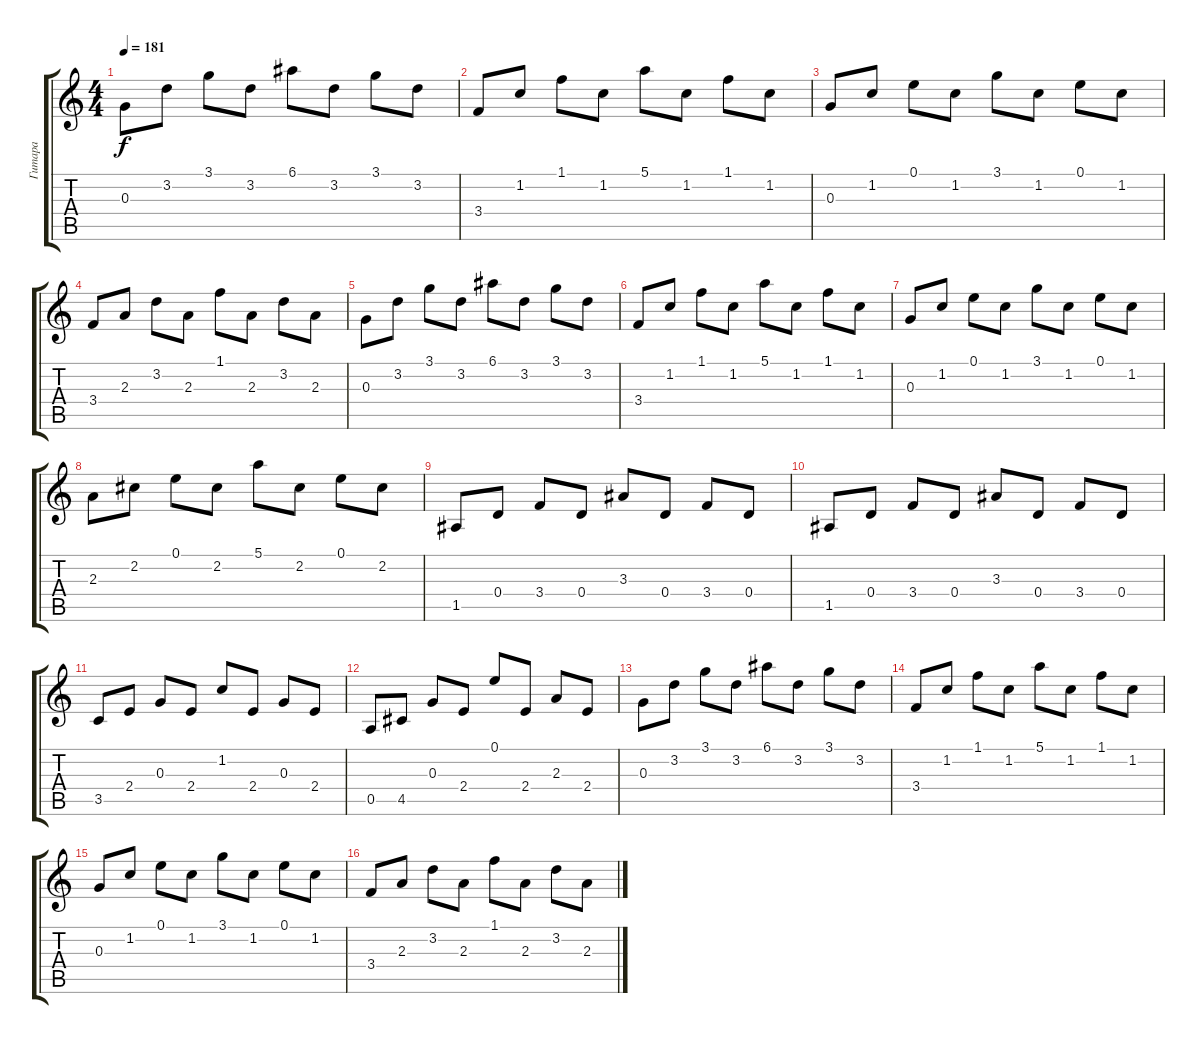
\track ("Гитара" "Гитара") {instrument acousticguitarsteel}
\staff {score tabs}
\tuning (E4 B3 G3 D3 A2 E2) {hide}
\ts (4 4)
\tempo 181
\clef g2
\ks c
0.3.8{dy f} 3.2.8 3.1.8 3.2.8 6.1.8 3.2.8 3.1.8 3.2.8 |
3.4.8 1.2.8 1.1.8 1.2.8 5.1.8 1.2.8 1.1.8 1.2.8 |
0.3.8 1.2.8 0.1.8 1.2.8 3.1.8 1.2.8 0.1.8 1.2.8 |
3.4.8 2.3.8 3.2.8 2.3.8 1.1.8 2.3.8 3.2.8 2.3.8 |
0.3.8 3.2.8 3.1.8 3.2.8 6.1.8 3.2.8 3.1.8 3.2.8 |
3.4.8 1.2.8 1.1.8 1.2.8 5.1.8 1.2.8 1.1.8 1.2.8 |
0.3.8 1.2.8 0.1.8 1.2.8 3.1.8 1.2.8 0.1.8 1.2.8 |
2.3.8 2.2.8 0.1.8 2.2.8 5.1.8 2.2.8 0.1.8 2.2.8 |
1.5.8 0.4.8 3.4.8 0.4.8 3.3.8 0.4.8 3.4.8 0.4.8 |
1.5.8 0.4.8 3.4.8 0.4.8 3.3.8 0.4.8 3.4.8 0.4.8 |
3.5.8 2.4.8 0.3.8 2.4.8 1.2.8 2.4.8 0.3.8 2.4.8 |
0.5.8 4.5.8 0.3.8 2.4.8 0.1.8 2.4.8 2.3.8 2.4.8 |
0.3.8 3.2.8 3.1.8 3.2.8 6.1.8 3.2.8 3.1.8 3.2.8 |
3.4.8 1.2.8 1.1.8 1.2.8 5.1.8 1.2.8 1.1.8 1.2.8 |
0.3.8 1.2.8 0.1.8 1.2.8 3.1.8 1.2.8 0.1.8 1.2.8 |
3.4.8 2.3.8 3.2.8 2.3.8 1.1.8 2.3.8 3.2.8 2.3.8
